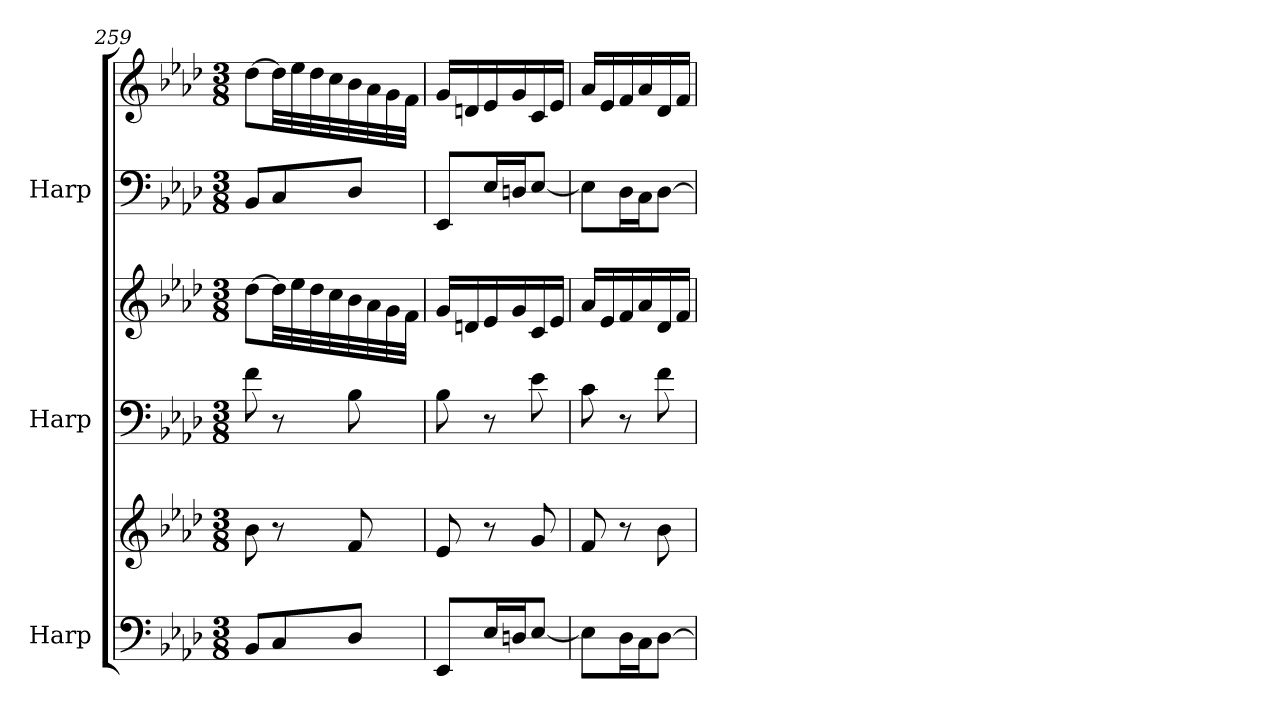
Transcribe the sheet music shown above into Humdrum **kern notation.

**kern	**kern	**kern	**kern	**kern	**kern
*part3	*part3	*part2	*part2	*part1	*part1
*staff6	*staff5	*staff4	*staff3	*staff2	*staff1
*I"Harp	*	*I"Harp	*	*I"Harp	*
*I'Hp	*	*I'Hp	*	*I'Hp	*
*clefF4	*clefG2	*clefF4	*clefG2	*clefF4	*clefG2
*k[b-e-a-d-]	*k[b-e-a-d-]	*k[b-e-a-d-]	*k[b-e-a-d-]	*k[b-e-a-d-]	*k[b-e-a-d-]
*M3/8	*M3/8	*M3/8	*M3/8	*M3/8	*M3/8
=259	=259	=259	=259	=259	=259
8BB-/L	8b-\	8f\	[8dd-\L	8BB-/L	[8dd-\L
8C/	8r	8r	32dd-\LL]	8C/	32dd-\LL]
.	.	.	32ee-\	.	32ee-\
.	.	.	32dd-\	.	32dd-\
.	.	.	32cc\	.	32cc\
8D-/J	8f/	8B-\	32b-\	8D-/J	32b-\
.	.	.	32a-\	.	32a-\
.	.	.	32g\	.	32g\
.	.	.	32f\JJJ	.	32f\JJJ
=260	=260	=260	=260	=260	=260
8EE-/L	8e-/	8B-\	16g/LL	8EE-/L	16g/LL
.	.	.	16dn/	.	16dn/
16E-/L	8r	8r	16e-/	16E-/L	16e-/
16Dn/J	.	.	16g/	16Dn/J	16g/
[8E-/J	8g/	8e-\	16c/	[8E-/J	16c/
.	.	.	16e-/JJ	.	16e-/JJ
=261	=261	=261	=261	=261	=261
8E-\L]	8f/	8c\	16a-/LL	8E-\L]	16a-/LL
.	.	.	16e-/	.	16e-/
16D-\L	8r	8r	16f/	16D-\L	16f/
16C\J	.	.	16a-/	16C\J	16a-/
[8D-\J	8b-\	8f\	16d-/	[8D-\J	16d-/
.	.	.	16f/JJ	.	16f/JJ
=	=	=	=	=	=
*-	*-	*-	*-	*-	*-
